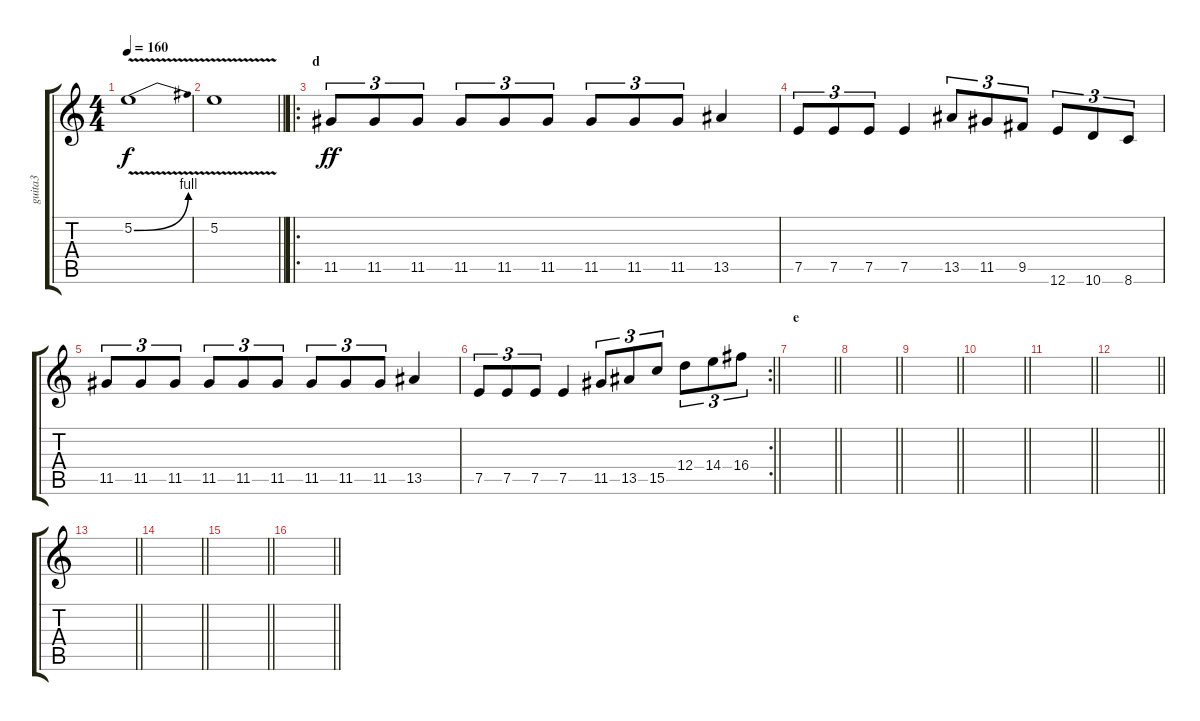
\track ("guita3" "guita3") {instrument distortionguitar}
\staff {score tabs}
\tuning (E4 B3 G3 D3 A2 E2) {hide}
\ts (4 4)
\tempo 160
\clef g2
\ks c
5.2{be (bend 0 0 60 4) v}.1{dy f} |
\barLineRight lightlight
5.2{v}.1 |
\ro
\section ("" "d")
11.5.8{tu (3 2) dy ff} 11.5.8{tu (3 2)} 11.5.8{tu (3 2)} 11.5.8{tu (3 2)} 11.5.8{tu (3 2)} 11.5.8{tu (3 2)} 11.5.8{tu (3 2)} 11.5.8{tu (3 2)} 11.5.8{tu (3 2)} 13.5.4 |
7.5.8{tu (3 2)} 7.5.8{tu (3 2)} 7.5.8{tu (3 2)} 7.5.4 13.5.8{tu (3 2)} 11.5.8{tu (3 2)} 9.5.8{tu (3 2)} 12.6.8{tu (3 2)} 10.6.8{tu (3 2)} 8.6.8{tu (3 2)} |
11.5.8{tu (3 2)} 11.5.8{tu (3 2)} 11.5.8{tu (3 2)} 11.5.8{tu (3 2)} 11.5.8{tu (3 2)} 11.5.8{tu (3 2)} 11.5.8{tu (3 2)} 11.5.8{tu (3 2)} 11.5.8{tu (3 2)} 13.5.4 |
\rc 2
\barLineRight lightlight
7.5.8{tu (3 2)} 7.5.8{tu (3 2)} 7.5.8{tu (3 2)} 7.5.4 11.5.8{tu (3 2)} 13.5.8{tu (3 2)} 15.5.8{tu (3 2)} 12.4.8{tu (3 2)} 14.4.8{tu (3 2)} 16.4.8{tu (3 2)} |
\section ("" "e")
\barLineRight lightlight
|
\barLineRight lightlight
|
\barLineRight lightlight
|
\barLineRight lightlight
|
\barLineRight lightlight
|
\barLineRight lightlight
|
\barLineRight lightlight
|
\barLineRight lightlight
|
\barLineRight lightlight
|
\barLineRight lightlight
